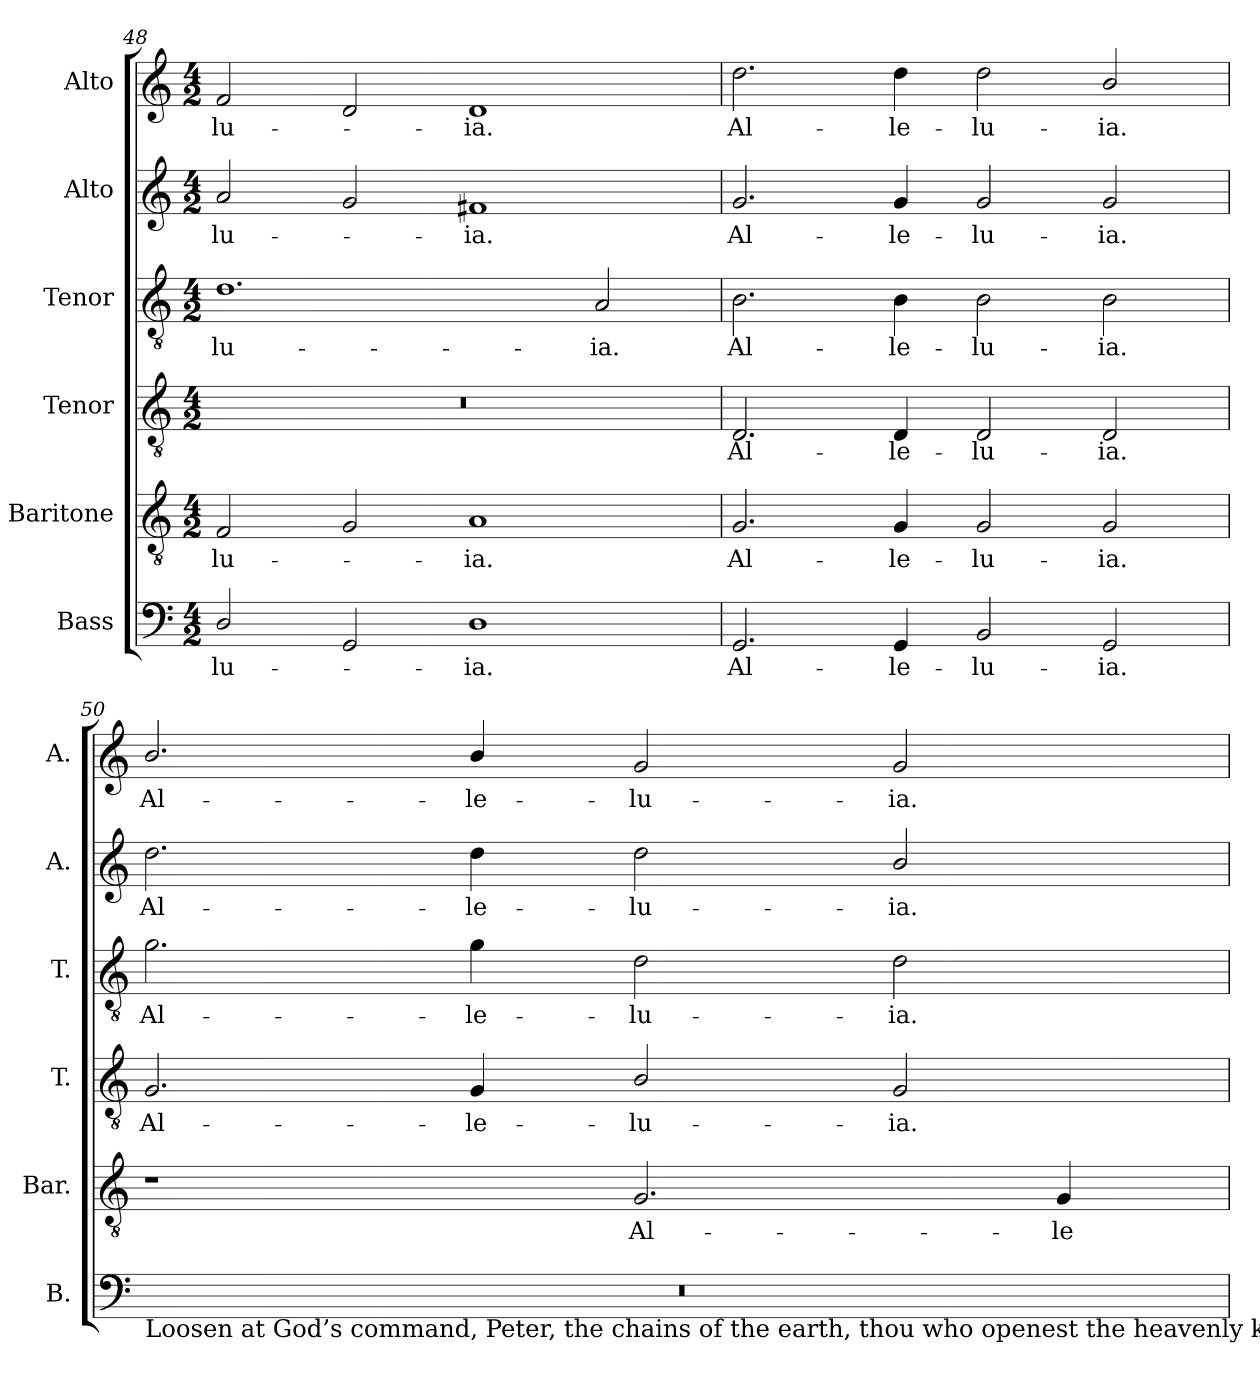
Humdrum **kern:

**kern	**text	**kern	**text	**kern	**text	**kern	**text	**kern	**text	**kern	**text
*part6	*part6	*part5	*part5	*part4	*part4	*part3	*part3	*part2	*part2	*part1	*part1
*staff6	*staff6	*staff5	*staff5	*staff4	*staff4	*staff3	*staff3	*staff2	*staff2	*staff1	*staff1
*I"Bass	*	*I"Baritone	*	*I"Tenor	*	*I"Tenor	*	*I"Alto	*	*I"Alto	*
*I'B.	*	*I'Bar.	*	*I'T.	*	*I'T.	*	*I'A.	*	*I'A.	*
*clefF4	*	*clefGv2	*	*clefGv2	*	*clefGv2	*	*clefG2	*	*clefG2	*
*	*	*ITrd7c12	*	*ITrd7c12	*	*ITrd7c12	*	*	*	*	*
*k[]	*	*k[]	*	*k[]	*	*k[]	*	*k[]	*	*k[]	*
*C:	*	*C:	*	*C:	*	*C:	*	*C:	*	*C:	*
*M4/2	*	*M4/2	*	*M4/2	*	*M4/2	*	*M4/2	*	*M4/2	*
=48	=48	=48	=48	=48	=48	=48	=48	=48	=48	=48	=48
!	!LO:LY:b:color=#000000	!	!	!	!	!	!	!	!	!	!
!	!	!	!LO:LY:b:color=#000000	!LO:N:vis=1	!	!	!	!	!	!	!
!	!	!	!	!	!	!	!LO:LY:b:color=#000000	!	!	!	!
!	!	!	!	!	!	!	!	!	!LO:LY:b:color=#000000	!	!
!	!	!	!	!	!	!	!	!	!	!	!LO:LY:b:color=#000000
2Di/	-lu-	2FFi/	-lu-	0r	.	1.Di	-lu-	2ai/	-lu-	2fi/	-lu-
2GGi/	.	2GGi/	.	.	.	.	.	2gi/	.	2di/	.
!	!LO:LY:b:color=#000000	!	!	!	!	!	!	!	!	!	!
!	!	!	!LO:LY:b:color=#000000	!	!	!	!	!	!	!	!
!	!	!	!	!	!	!	!	!	!LO:LY:b:color=#000000	!	!
!	!	!	!	!	!	!	!	!	!	!	!LO:LY:b:color=#000000
1Di	-ia.	1AAi	-ia.	.	.	.	.	1f#Xi	-ia.	1di	-ia.
!	!	!	!	!	!	!	!LO:LY:b:color=#000000	!	!	!	!
.	.	.	.	.	.	2AAi/	-ia.	.	.	.	.
=49	=49	=49	=49	=49	=49	=49	=49	=49	=49	=49	=49
!	!LO:LY:b:color=#000000	!	!	!	!	!	!	!	!	!	!
!	!	!	!LO:LY:b:color=#000000	!	!	!	!	!	!	!	!
!	!	!	!	!	!LO:LY:b:color=#000000	!	!	!	!	!	!
!	!	!	!	!	!	!	!LO:LY:b:color=#000000	!	!	!	!
!	!	!	!	!	!	!	!	!	!LO:LY:b:color=#000000	!	!
!	!	!	!	!	!	!	!	!	!	!	!LO:LY:b:color=#000000
2.GGi/	Al-	2.GGi/	Al-	2.DDi/	Al-	2.BBi\	Al-	2.gi/	Al-	2.ddi\	Al-
!	!LO:LY:b:color=#000000	!	!	!	!	!	!	!	!	!	!
!	!	!	!LO:LY:b:color=#000000	!	!	!	!	!	!	!	!
!	!	!	!	!	!LO:LY:b:color=#000000	!	!	!	!	!	!
!	!	!	!	!	!	!	!LO:LY:b:color=#000000	!	!	!	!
!	!	!	!	!	!	!	!	!	!LO:LY:b:color=#000000	!	!
!	!	!	!	!	!	!	!	!	!	!	!LO:LY:b:color=#000000
4GGi/	-le-	4GGi/	-le-	4DDi/	-le-	4BBi\	-le-	4gi/	-le-	4ddi\	-le-
!	!LO:LY:b:color=#000000	!	!	!	!	!	!	!	!	!	!
!	!	!	!LO:LY:b:color=#000000	!	!	!	!	!	!	!	!
!	!	!	!	!	!LO:LY:b:color=#000000	!	!	!	!	!	!
!	!	!	!	!	!	!	!LO:LY:b:color=#000000	!	!	!	!
!	!	!	!	!	!	!	!	!	!LO:LY:b:color=#000000	!	!
!	!	!	!	!	!	!	!	!	!	!	!LO:LY:b:color=#000000
2BBi/	-lu-	2GGi/	-lu-	2DDi/	-lu-	2BBi\	-lu-	2gi/	-lu-	2ddi\	-lu-
!	!LO:LY:b:color=#000000	!	!	!	!	!	!	!	!	!	!
!	!	!	!LO:LY:b:color=#000000	!	!	!	!	!	!	!	!
!	!	!	!	!	!LO:LY:b:color=#000000	!	!	!	!	!	!
!	!	!	!	!	!	!	!LO:LY:b:color=#000000	!	!	!	!
!	!	!	!	!	!	!	!	!	!LO:LY:b:color=#000000	!	!
!	!	!	!	!	!	!	!	!	!	!	!LO:LY:b:color=#000000
2GGi/	-ia.	2GGi/	-ia.	2DDi/	-ia.	2BBi\	-ia.	2gi/	-ia.	2bi/	-ia.
!!LO:PB:g=z
=50	=50	=50	=50	=50	=50	=50	=50	=50	=50	=50	=50
!LO:N:vis=1	!	!	!	!	!	!	!	!	!	!	!
!	!	!	!	!	!LO:LY:b:color=#000000	!	!	!	!	!	!
!	!	!	!	!	!	!	!LO:LY:b:color=#000000	!	!	!	!
!	!	!	!	!	!	!	!	!	!LO:LY:b:color=#000000	!	!
!LO:TX:b:t=Loosen at God’s command, Peter, the chains of the earth, thou who openest the heavenly kingdom to the blessed, Alleluia.	!	!	!	!	!	!	!	!	!	!	!
!	!	!	!	!	!	!	!	!	!	!	!LO:LY:b:color=#000000
0r	.	1r	.	2.GGi/	Al-	2.Gi\	Al-	2.ddi\	Al-	2.bi/	Al-
!	!	!	!	!	!LO:LY:b:color=#000000	!	!	!	!	!	!
!	!	!	!	!	!	!	!LO:LY:b:color=#000000	!	!	!	!
!	!	!	!	!	!	!	!	!	!LO:LY:b:color=#000000	!	!
!	!	!	!	!	!	!	!	!	!	!	!LO:LY:b:color=#000000
.	.	.	.	4GGi/	-le-	4Gi\	-le-	4ddi\	-le-	4bi/	-le-
!	!	!	!LO:LY:b:color=#000000	!	!	!	!	!	!	!	!
!	!	!	!	!	!LO:LY:b:color=#000000	!	!	!	!	!	!
!	!	!	!	!	!	!	!LO:LY:b:color=#000000	!	!	!	!
!	!	!	!	!	!	!	!	!	!LO:LY:b:color=#000000	!	!
!	!	!	!	!	!	!	!	!	!	!	!LO:LY:b:color=#000000
.	.	2.GGi/	Al-	2BBi/	-lu-	2Di\	-lu-	2ddi\	-lu-	2gi/	-lu-
!	!	!	!	!	!LO:LY:b:color=#000000	!	!	!	!	!	!
!	!	!	!	!	!	!	!LO:LY:b:color=#000000	!	!	!	!
!	!	!	!	!	!	!	!	!	!LO:LY:b:color=#000000	!	!
!	!	!	!	!	!	!	!	!	!	!	!LO:LY:b:color=#000000
.	.	.	.	2GGi/	-ia.	2Di\	-ia.	2bi/	-ia.	2gi/	-ia.
!	!	!	!LO:LY:b:color=#000000	!	!	!	!	!	!	!	!
.	.	4GGi/	-le-	.	.	.	.	.	.	.	.
=	=	=	=	=	=	=	=	=	=	=	=
*-	*-	*-	*-	*-	*-	*-	*-	*-	*-	*-	*-
